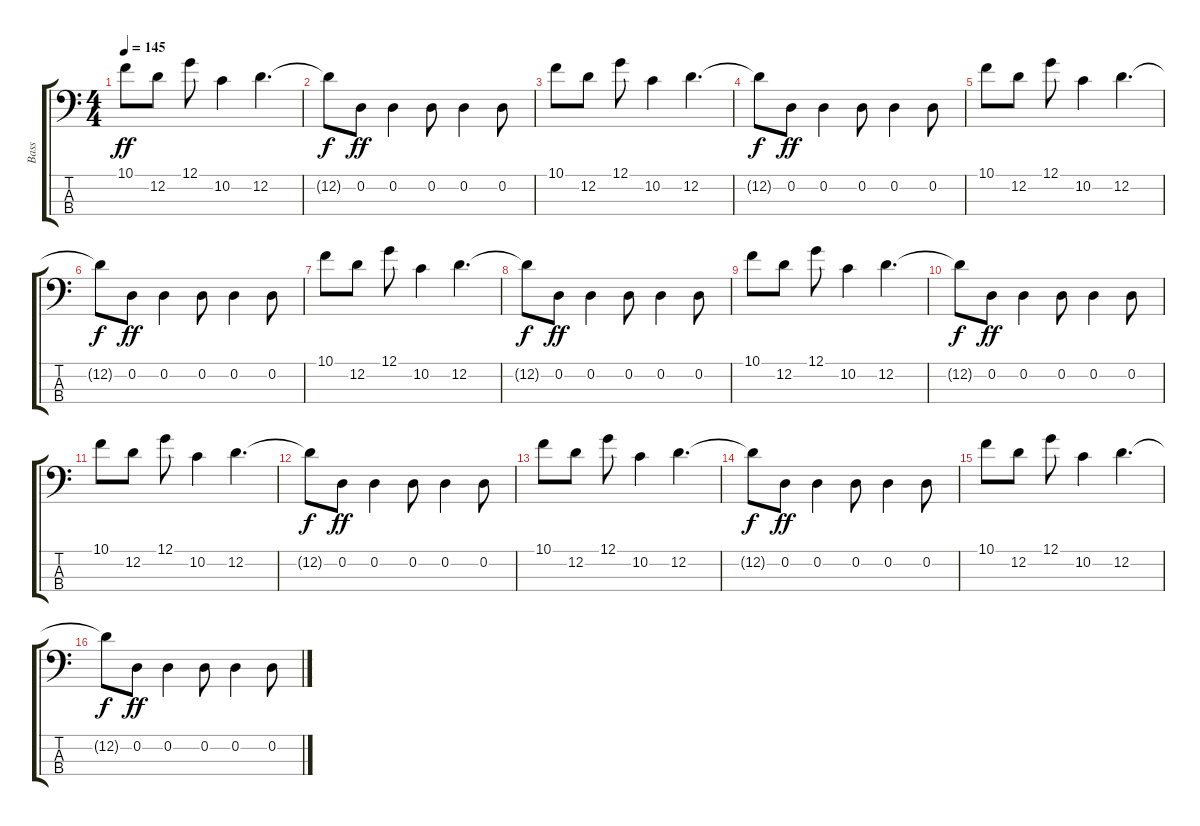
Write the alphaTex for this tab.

\track ("Bass" "Bass") {instrument electricbassfinger}
\staff {score tabs}
\tuning (G2 D2 A1 D1) {hide}
\ts (4 4)
\tempo 145
\clef f4
\ks c
10.1.8{dy ff} 12.2.8 12.1.8 10.2.4 12.2.4{d} |
12.2{t}.8{dy f} 0.2.8{dy ff} 0.2.4 0.2.8 0.2.4 0.2.8 |
10.1.8 12.2.8 12.1.8 10.2.4 12.2.4{d} |
12.2{t}.8{dy f} 0.2.8{dy ff} 0.2.4 0.2.8 0.2.4 0.2.8 |
10.1.8 12.2.8 12.1.8 10.2.4 12.2.4{d} |
12.2{t}.8{dy f} 0.2.8{dy ff} 0.2.4 0.2.8 0.2.4 0.2.8 |
10.1.8 12.2.8 12.1.8 10.2.4 12.2.4{d} |
12.2{t}.8{dy f} 0.2.8{dy ff} 0.2.4 0.2.8 0.2.4 0.2.8 |
10.1.8 12.2.8 12.1.8 10.2.4 12.2.4{d} |
12.2{t}.8{dy f} 0.2.8{dy ff} 0.2.4 0.2.8 0.2.4 0.2.8 |
10.1.8 12.2.8 12.1.8 10.2.4 12.2.4{d} |
12.2{t}.8{dy f} 0.2.8{dy ff} 0.2.4 0.2.8 0.2.4 0.2.8 |
10.1.8 12.2.8 12.1.8 10.2.4 12.2.4{d} |
12.2{t}.8{dy f} 0.2.8{dy ff} 0.2.4 0.2.8 0.2.4 0.2.8 |
10.1.8 12.2.8 12.1.8 10.2.4 12.2.4{d} |
12.2{t}.8{dy f} 0.2.8{dy ff} 0.2.4 0.2.8 0.2.4 0.2.8
